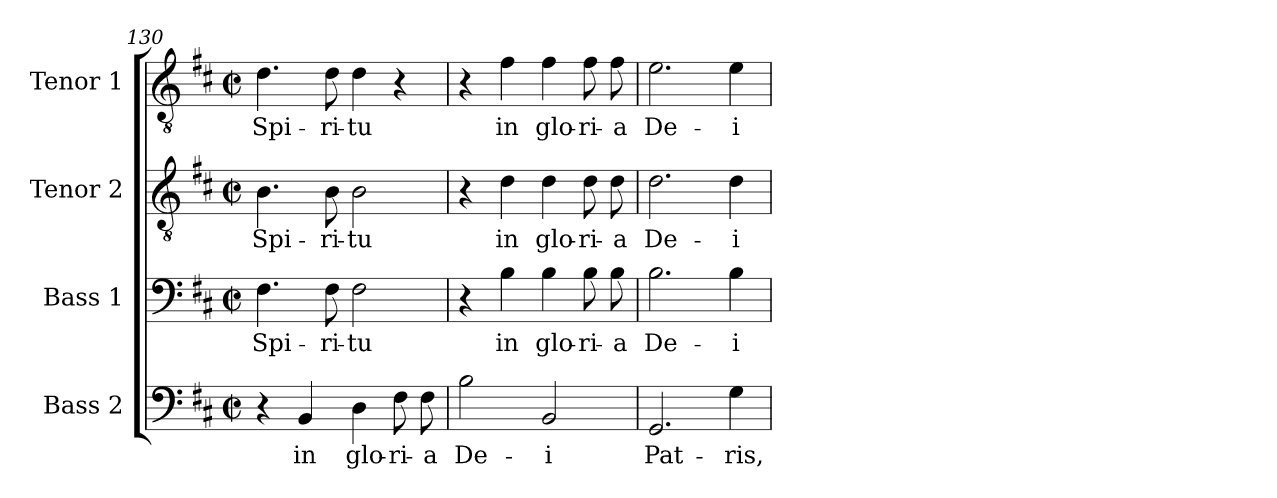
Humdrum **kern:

**kern	**text	**kern	**text	**kern	**text	**kern	**text
*part4	*part4	*part3	*part3	*part2	*part2	*part1	*part1
*staff4	*staff4	*staff3	*staff3	*staff2	*staff2	*staff1	*staff1
*I"Bass 2	*	*I"Bass 1	*	*I"Tenor 2	*	*I"Tenor 1	*
*I'B. 2	*	*I'B. 1	*	*I'T. 2	*	*I'T. 1	*
*clefF4	*	*clefF4	*	*clefGv2	*	*clefGv2	*
*k[f#c#]	*	*k[f#c#]	*	*k[f#c#]	*	*k[f#c#]	*
*D:	*	*D:	*	*D:	*	*D:	*
*M2/2	*	*M2/2	*	*M2/2	*	*M2/2	*
*met(c|)	*	*met(c|)	*	*met(c|)	*	*met(c|)	*
=130	=130	=130	=130	=130	=130	=130	=130
!	!	!	!LO:LY:b	!	!LO:LY:b	!	!LO:LY:b
4r	.	4.F#\	Spi-	4.B\	Spi-	4.d\	Spi-
!	!LO:LY:b	!	!	!	!	!	!
4BB/	in	.	.	.	.	.	.
!	!	!	!LO:LY:b	!	!LO:LY:b	!	!LO:LY:b
.	.	8F#\	-ri-	8B\	-ri-	8d\	-ri-
!	!LO:LY:b	!	!LO:LY:b	!	!LO:LY:b	!	!LO:LY:b
4D\	glo-	2F#\	-tu	2B\	-tu	4d\	-tu
!	!LO:LY:b	!	!	!	!	!	!
8F#\	-ri-	.	.	.	.	4r	.
!	!LO:LY:b	!	!	!	!	!	!
8F#\	-a	.	.	.	.	.	.
!!LO:PB:g=z
=131	=131	=131	=131	=131	=131	=131	=131
!	!LO:LY:b	!	!	!	!	!	!
2B\	De-	4r	.	4r	.	4r	.
!	!	!	!LO:LY:b	!	!LO:LY:b	!	!LO:LY:b
.	.	4B\	in	4d\	in	4f#\	in
!	!LO:LY:b	!	!LO:LY:b	!	!LO:LY:b	!	!LO:LY:b
2BB/	-i	4B\	glo-	4d\	glo-	4f#\	glo-
!	!	!	!LO:LY:b	!	!LO:LY:b	!	!LO:LY:b
.	.	8B\	-ri-	8d\	-ri-	8f#\	-ri-
!	!	!	!LO:LY:b	!	!LO:LY:b	!	!LO:LY:b
.	.	8B\	-a	8d\	-a	8f#\	-a
=132	=132	=132	=132	=132	=132	=132	=132
!	!LO:LY:b	!	!LO:LY:b	!	!LO:LY:b	!	!LO:LY:b
2.GG/	Pat-	2.B\	De-	2.d\	De-	2.e\	De-
!	!LO:LY:b	!	!LO:LY:b	!	!LO:LY:b	!	!LO:LY:b
4G\	-ris,	4B\	-i	4d\	-i	4e\	-i
=	=	=	=	=	=	=	=
*-	*-	*-	*-	*-	*-	*-	*-
